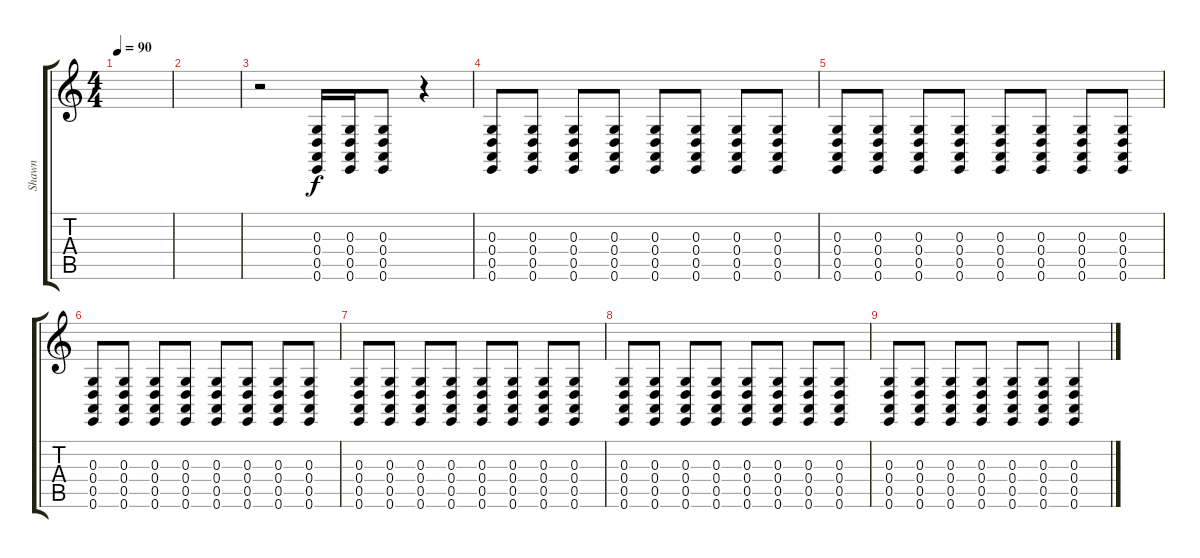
\track ("Shawn" "Shawn") {instrument melodictom}
\staff {score tabs}
\tuning (E4 B3 G3 D3 A2 E2) {hide}
\ts (4 4)
\tempo 90
\clef g2
\ks c
|
|
r.2 (0.3 0.4 0.5 0.6).16 (0.3 0.4 0.5 0.6).16 (0.3 0.4 0.5 0.6).8 r.4 |
(0.3 0.4 0.5 0.6).8 (0.3 0.4 0.5 0.6).8 (0.3 0.4 0.5 0.6).8 (0.3 0.4 0.5 0.6).8 (0.3 0.4 0.5 0.6).8 (0.3 0.4 0.5 0.6).8 (0.3 0.4 0.5 0.6).8 (0.3 0.4 0.5 0.6).8 |
(0.3 0.4 0.5 0.6).8 (0.3 0.4 0.5 0.6).8 (0.3 0.4 0.5 0.6).8 (0.3 0.4 0.5 0.6).8 (0.3 0.4 0.5 0.6).8 (0.3 0.4 0.5 0.6).8 (0.3 0.4 0.5 0.6).8 (0.3 0.4 0.5 0.6).8 |
(0.3 0.4 0.5 0.6).8 (0.3 0.4 0.5 0.6).8 (0.3 0.4 0.5 0.6).8 (0.3 0.4 0.5 0.6).8 (0.3 0.4 0.5 0.6).8 (0.3 0.4 0.5 0.6).8 (0.3 0.4 0.5 0.6).8 (0.3 0.4 0.5 0.6).8 |
(0.3 0.4 0.5 0.6).8 (0.3 0.4 0.5 0.6).8 (0.3 0.4 0.5 0.6).8 (0.3 0.4 0.5 0.6).8 (0.3 0.4 0.5 0.6).8 (0.3 0.4 0.5 0.6).8 (0.3 0.4 0.5 0.6).8 (0.3 0.4 0.5 0.6).8 |
(0.3 0.4 0.5 0.6).8 (0.3 0.4 0.5 0.6).8 (0.3 0.4 0.5 0.6).8 (0.3 0.4 0.5 0.6).8 (0.3 0.4 0.5 0.6).8 (0.3 0.4 0.5 0.6).8 (0.3 0.4 0.5 0.6).8 (0.3 0.4 0.5 0.6).8 |
(0.3 0.4 0.5 0.6).8 (0.3 0.4 0.5 0.6).8 (0.3 0.4 0.5 0.6).8 (0.3 0.4 0.5 0.6).8 (0.3 0.4 0.5 0.6).8 (0.3 0.4 0.5 0.6).8 (0.3 0.4 0.5 0.6).4
